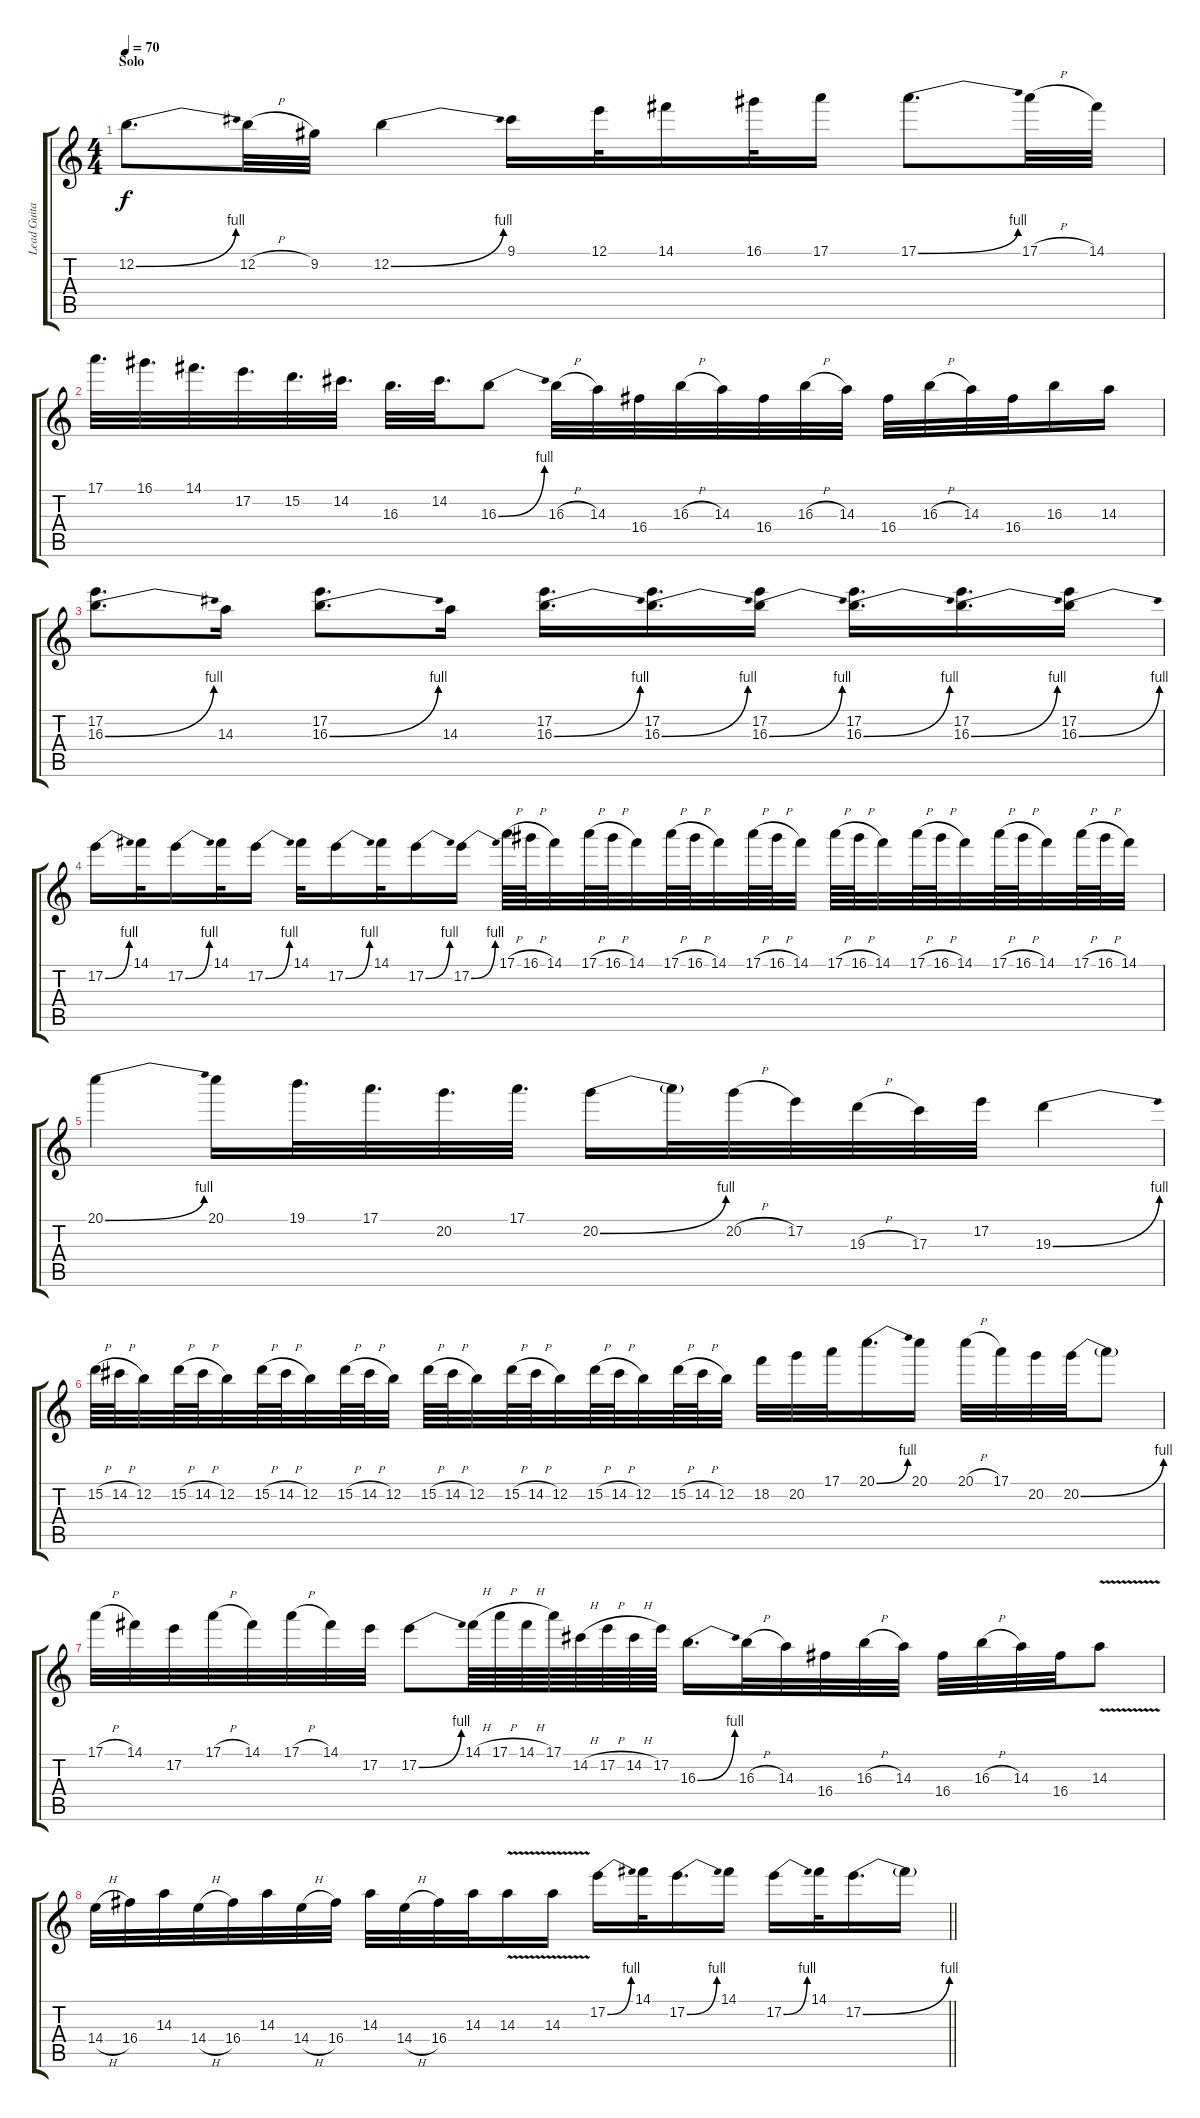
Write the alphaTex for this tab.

\track ("Lead Guitar" "Lead Guita") {instrument distortionguitar}
\staff {score tabs}
\tuning (E4 B3 G3 D3 A2 E2) {hide}
\ts (4 4)
\section ("" "Solo")
\tempo 70
\clef g2
\ks c
12.2{be (bend 0 0 60 4)}.8{d dy f} 12.2{h}.32 9.2.32 12.2{be (bend 0 0 60 4)}.4 9.1.16 12.1.32 14.1.16 16.1.32 17.1.16 17.1{be (bend 0 0 60 4)}.8{d} 17.1{h}.32 14.1.32 |
17.1.32{d} 16.1.32{d} 14.1.32{d} 17.2.32{d} 15.2.32{d} 14.2.32{d} 16.3.32{d} 14.2.32{d} 16.3{be (bend 0 0 60 4)}.8 16.3{h}.32 14.3.32 16.4.32 16.3{h}.32 14.3.32 16.4.32 16.3{h}.32 14.3.32 16.4.32 16.3{h}.32 14.3.32 16.4.32 16.3.16 14.3.16 |
(17.2 16.3{be (bend 0 0 60 4)}).8{d} 14.3.16 (17.2 16.3{be (bend 0 0 60 4)}).8{d} 14.3.16 (17.2 16.3{be (bend 0 0 60 4)}).16{d} (17.2 16.3{be (bend 0 0 60 4)}).16{d} (17.2 16.3{be (bend 0 0 60 4)}).16 (17.2 16.3{be (bend 0 0 60 4)}).16{d} (17.2 16.3{be (bend 0 0 60 4)}).16{d} (17.2 16.3{be (bend 0 0 60 4)}).16 |
17.2{be (bend 0 0 60 4)}.16 14.1.32 17.2{be (bend 0 0 60 4)}.16 14.1.32 17.2{be (bend 0 0 60 4)}.16 14.1.32 17.2{be (bend 0 0 60 4)}.16 14.1.32 17.2{be (bend 0 0 60 4)}.16 17.2{be (bend 0 0 60 4)}.16 17.1{h}.64 16.1{h}.64 14.1.32 17.1{h}.64 16.1{h}.64 14.1.32 17.1{h}.64 16.1{h}.64 14.1.32 17.1{h}.64 16.1{h}.64 14.1.32 17.1{h}.64 16.1{h}.64 14.1.32 17.1{h}.64 16.1{h}.64 14.1.32 17.1{h}.64 16.1{h}.64 14.1.32 17.1{h}.64 16.1{h}.64 14.1.32 |
20.1{be (bend 0 0 60 4)}.4 20.1.16 19.1.32{d} 17.1.32{d} 20.2.32{d} 17.1.32{d} 20.2{be (bend 0 0 60 4)}.16 20.2{t}.32 20.2{h}.32 17.2.32 19.3{h}.32 17.3.32 17.2.32 19.3{be (bend 0 0 60 4)}.4 |
15.2{h}.64 14.2{h}.64 12.2.32 15.2{h}.64 14.2{h}.64 12.2.32 15.2{h}.64 14.2{h}.64 12.2.32 15.2{h}.64 14.2{h}.64 12.2.32 15.2{h}.64 14.2{h}.64 12.2.32 15.2{h}.64 14.2{h}.64 12.2.32 15.2{h}.64 14.2{h}.64 12.2.32 15.2{h}.64 14.2{h}.64 12.2.32 18.2.32 20.2.32 17.1.32 20.1{be (bend 0 0 60 4)}.16{d} 20.1.16 20.1{h}.32 17.1.32 20.2.32 20.2{be (bend 0 0 60 4)}.32 20.2{t}.8 |
17.1{h}.32 14.1.32 17.2.32 17.1{h}.32 14.1.32 17.1{h}.32 14.1.32 17.2.32 17.2{be (bend 0 0 60 4)}.8 14.1{h}.64 17.1{h}.64 14.1{h}.64 17.1.64 14.2{h}.64 17.2{h}.64 14.2{h}.64 17.2.64 16.3{be (bend 0 0 60 4)}.16{d} 16.3{h}.32 14.3.32 16.4.32 16.3{h}.32 14.3.32 16.4.32 16.3{h}.32 14.3.32 16.4.32 14.3{v}.8 |
\barLineRight lightlight
14.4{h}.32 16.4.32 14.3.32 14.4{h}.32 16.4.32 14.3.32 14.4{h}.32 16.4.32 14.3.32 14.4{h}.32 16.4.32 14.3.32 14.3{v}.16 14.3{v}.16 17.2{be (bend 0 0 60 4)}.16 14.1.32 17.2{be (bend 0 0 60 4)}.16{d} 14.1.16 17.2{be (bend 0 0 60 4)}.16 14.1.32 17.2{be (bend 0 0 60 4)}.16{d} 17.2{t}.16
